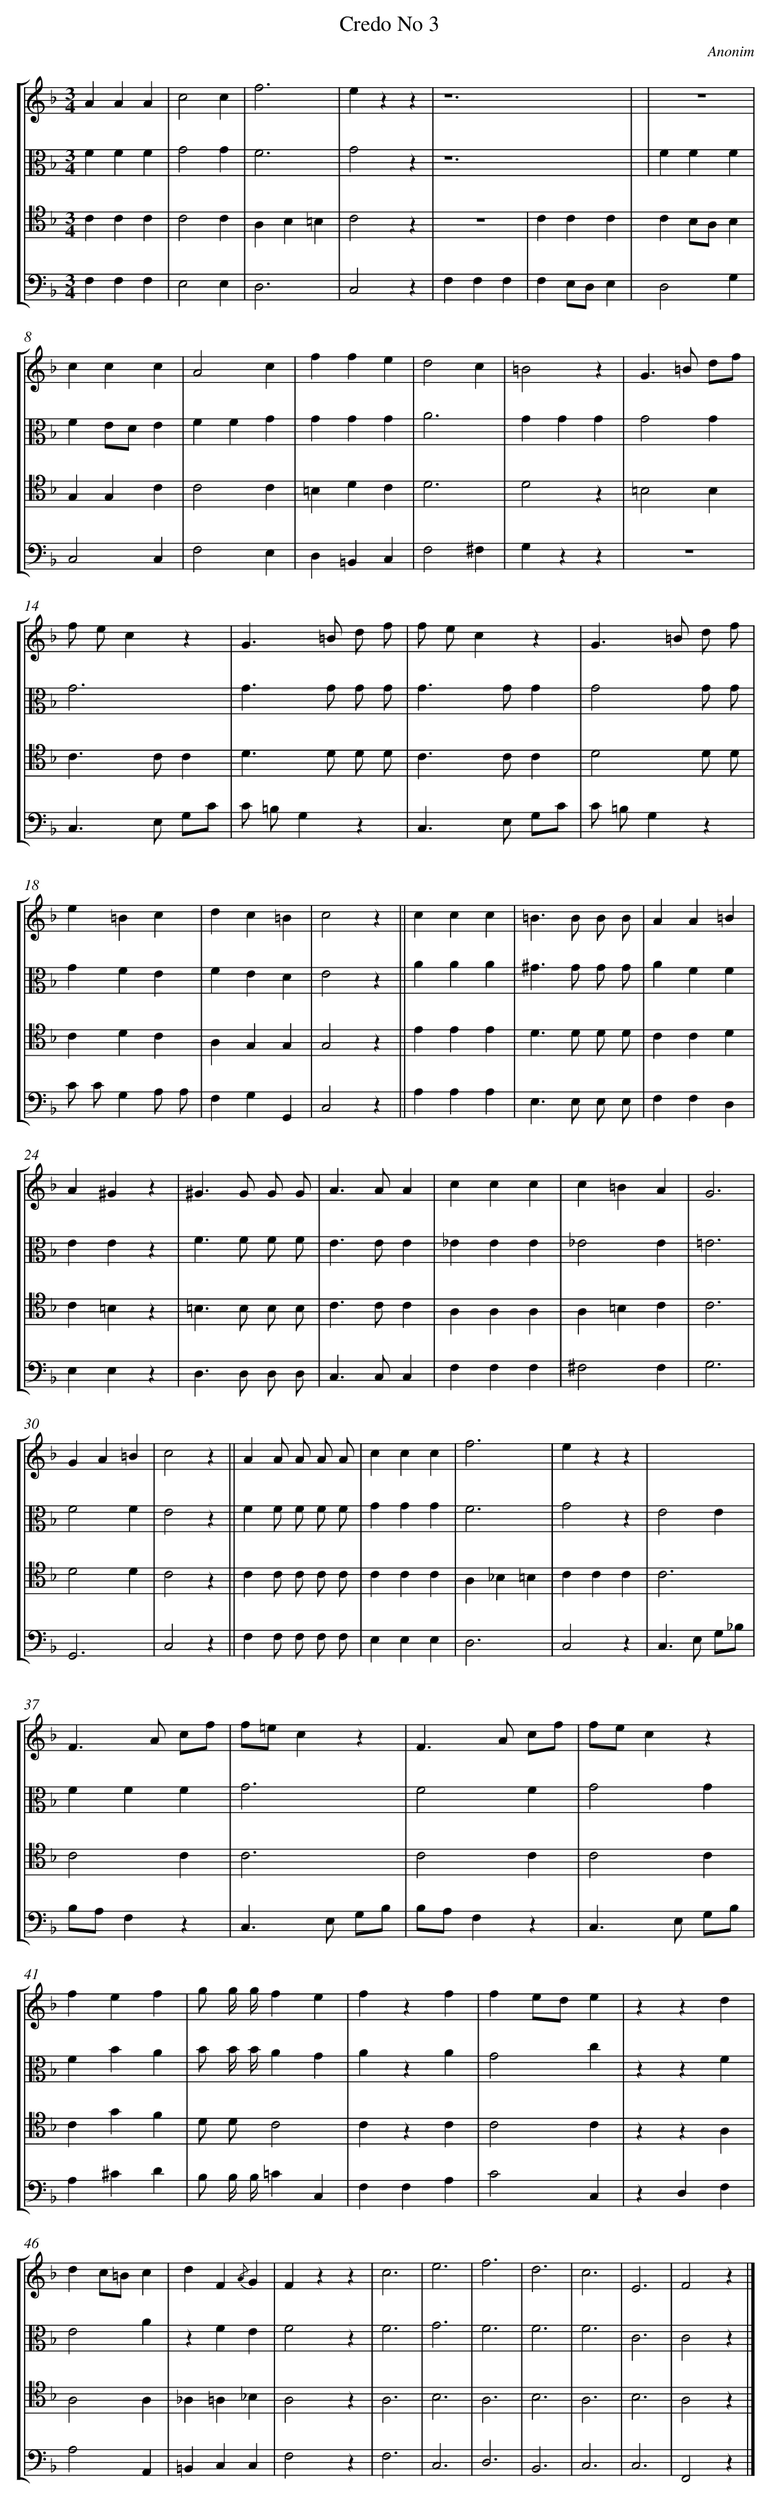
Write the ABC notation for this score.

X:1
T: Credo No 3
C: Anonim
L: 1/4
M: 3/4
%%staves [1 2 3 4]
V: 1
V: 2 clef=alto
V: 3 clef=tenor
V: 4 clef=bass
K: F
[V:1] AAA |
[V:2] FFF |
[V:3] CCC |
[V:4] F,F,F, |
[V:1] c2c |
[V:2] G2G |
[V:3] C2C |
[V:4] E,2E, |
[V:1] f3 |
[V:2] F3 |
[V:3] A,B,=B, |
[V:4] D,3 |
[V:1] ezz |
[V:2] G2z |
[V:3] C2z |
[V:4] C,2z |
[V:1] z6 |
[V:2] z6 |
[V:3] z3 |
[V:4] F,F,F, |
[V:1]  |
[V:2]  |
[V:3] CCC |
[V:4] F,E,/D,/E, |
[V:1] z3 |
[V:2] FFF |
[V:3] CB,/A,/B, |
[V:4] D,2G, |
[V:1] ccc |
[V:2] FE/D/E |
[V:3] G,G,C |
[V:4] C,2C, |
[V:1] A2c |
[V:2] FFG |
[V:3] C2C |
[V:4] F,2E, |
[V:1] ffe |
[V:2] GGG |
[V:3] =B,DC |
[V:4] D,=B,,C, |
[V:1] d2c |
[V:2] A3 |
[V:3] D3 |
[V:4] F,2^F, |
[V:1] =B2z |
[V:2] GGG |
[V:3] D2z |
[V:4] G,zz |
[V:1] G>=B d/f/ |
[V:2] G2G |
[V:3] =B,2B, |
[V:4] z3 |
[V:1] f/ e/cz |
[V:2] G3 |
[V:3] C>CC |
[V:4] C,>E, G,/C/ |
[V:1] G>=B d/ f/ |
[V:2] G>G G/ G/ |
[V:3] D>D D/ D/ |
[V:4] C/ =B,/G,z |
[V:1] f/ e/cz |
[V:2] G>GG |
[V:3] C>CC |
[V:4] C,>E, G,/C/ |
[V:1] G>=B d/ f/ |
[V:2] G2G/ G/ |
[V:3] D2D/ D/ |
[V:4] C/ =B,/G,z |
[V:1] e=Bc |
[V:2] GFE |
[V:3] CDC |
[V:4] C/ C/G,A,/ A,/ |
[V:1] dc=B |
[V:2] FED |
[V:3] A,G,G, |
[V:4] F,G,G,, |
[V:1] c2z ||
[V:2] E2z ||
[V:3] G,2z ||
[V:4] C,2z ||
[V:1] ccc |
[V:2] AAA |
[V:3] EEE |
[V:4] A,A,A, |
[V:1] =B>B B/ B/ |
[V:2] ^G>G G/ G/ |
[V:3] D>D D/ D/ |
[V:4] E,>E, E,/ E,/ |
[V:1] AA=B |
[V:2] AFF |
[V:3] CCD |
[V:4] F,F,D, |
[V:1] A^Gz |
[V:2] EEz |
[V:3] C=B,z |
[V:4] E,E,z |
[V:1] ^G>G G/ G/ |
[V:2] F>F F/ F/ |
[V:3] =B,>B, B,/ B,/ |
[V:4] D,>D, D,/ D,/ |
[V:1] A>AA |
[V:2] E>EE |
[V:3] C>CC |
[V:4] C,>C,C, |
[V:1] ccc |
[V:2] _EEE |
[V:3] A,A,A, |
[V:4] F,F,F, |
[V:1] c=BA |
[V:2] _E2E |
[V:3] A,=B,C |
[V:4] ^F,2F, |
[V:1] G3 |
[V:2] =E3 |
[V:3] C3 |
[V:4] G,3 |
[V:1] GA=B |
[V:2] F2F |
[V:3] D2D |
[V:4] G,,3 |
[V:1] c2z ||
[V:2] E2z ||
[V:3] C2z ||
[V:4] C,2z ||
[V:1] AA/ A/ A/ A/ |
[V:2] FF/ F/ F/ F/ |
[V:3] CC/ C/ C/ C/ |
[V:4] F,F,/ F,/ F,/ F,/ |
[V:1] ccc |
[V:2] GGG |
[V:3] CCC |
[V:4] E,E,E, |
[V:1] f3 |
[V:2] F3 |
[V:3] A,_B,=B, |
[V:4] D,3 |
[V:1] ezz |
[V:2] G2z |
[V:3] CCC |
[V:4] C,2z |
[V:1] x3 |
[V:2] E2E |
[V:3] C3 |
[V:4] C,>E, G,/_B,/ |
[V:1] F>A c/f/ |
[V:2] FFF |
[V:3] C2C |
[V:4] B,/A,/F,z |
[V:1] f/=e/cz |
[V:2] G3 |
[V:3] C3 |
[V:4] C,>E, G,/B,/ |
[V:1] F>A c/f/ |
[V:2] F2F |
[V:3] C2C |
[V:4] B,/A,/F,z |
[V:1] f/e/cz |
[V:2] G2G |
[V:3] C2C |
[V:4] C,>E, G,/B,/ |
[V:1] fef |
[V:2] FBA |
[V:3] CGF |
[V:4] A,^CD |
[V:1] g/ g// g//fe |
[V:2] B/ B// B//AG |
[V:3] D/ D/C2 |
[V:4] B,/ B,// B,//=CC, |
[V:1] fzf |
[V:2] AzA |
[V:3] CzC |
[V:4] F,F,A, |
[V:1] fe/d/e |
[V:2] G2c |
[V:3] C2C |
[V:4] C2C, |
[V:1] zzd |
[V:2] zzF |
[V:3] zzA, |
[V:4] zD,F, |
[V:1] dc/=B/c |
[V:2] E2A |
[V:3] A,2A, |
[V:4] A,2A,, |
[V:1] dF{/A}G |
[V:2] zFE |
[V:3] _A,=A,_B, |
[V:4] =B,,C,C, |
[V:1] Fzz |
[V:2] F2z |
[V:3] A,2z |
[V:4] F,2z |
[V:1] c3 |
[V:2] F3 |
[V:3] A,3 |
[V:4] F,3 |
[V:1] e3 |
[V:2] G3 |
[V:3] B,3 |
[V:4] C,3 |
[V:1] f3 |
[V:2] F3 |
[V:3] A,3 |
[V:4] D,3 |
[V:1] d3 |
[V:2] F3 |
[V:3] B,3 |
[V:4] B,,3 |
[V:1] c3 |
[V:2] F3 |
[V:3] A,3 |
[V:4] C,3 |
[V:1] E3 |
[V:2] C3 |
[V:3] B,3 |
[V:4] C,3 |
[V:1] F2z |]
[V:2] C2z |]
[V:3] A,2z |]
[V:4] F,,2z |]
